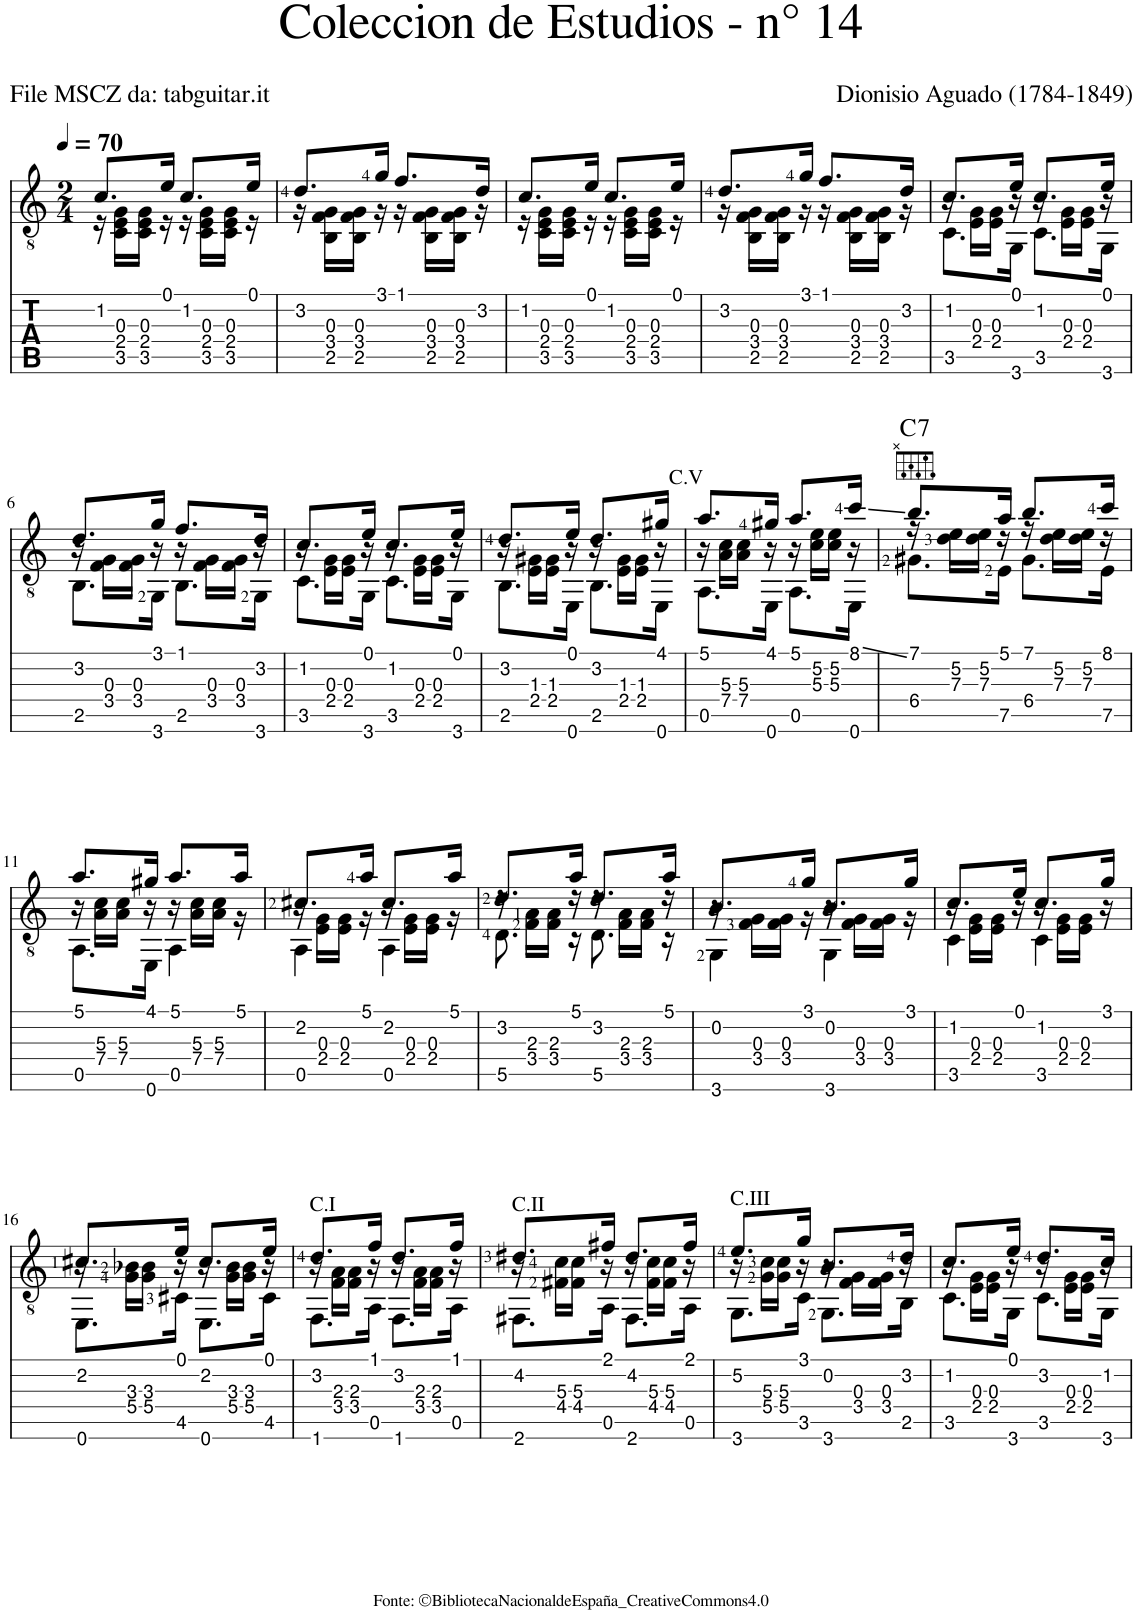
**kern	**kern	**harte
*part1	*part1	*part1
*staff2	*staff1	*
*I"Guitar	*	*
*I'Guit.	*	*
*stria6	*	*
*	*clefGv2	*
*k[]	*k[]	*
*M2/4	*M2/4	*
*MM70	*MM70	*
=1	=1	=1
*^	*^	*
8.cL	16r	8.c/L	16r	.
.	16C\ 16E\ 16G\LL	.	16C\ 16E\ 16G\LL	.
.	16C\ 16E\ 16G\JJ	.	16C\ 16E\ 16G\JJ	.
16eJk	16r	16e/Jk	16r	.
8.cL	16r	8.c/L	16r	.
.	16C\ 16E\ 16G\LL	.	16C\ 16E\ 16G\LL	.
.	16C\ 16E\ 16G\JJ	.	16C\ 16E\ 16G\JJ	.
16eJk	16r	16e/Jk	16r	.
=2	=2	=2	=2	=2
8.dL	16r	8.d/L	16r	.
.	16BB\ 16F\ 16G\LL	.	16BB\ 16F\ 16G\LL	.
.	16BB\ 16F\ 16G\JJ	.	16BB\ 16F\ 16G\JJ	.
16gJk	16r	16g/Jk	16r	.
8.fL	16r	8.f/L	16r	.
.	16BB\ 16F\ 16G\LL	.	16BB\ 16F\ 16G\LL	.
.	16BB\ 16F\ 16G\JJ	.	16BB\ 16F\ 16G\JJ	.
16dJk	16r	16d/Jk	16r	.
=3	=3	=3	=3	=3
8.cL	16r	8.c/L	16r	.
.	16C\ 16E\ 16G\LL	.	16C\ 16E\ 16G\LL	.
.	16C\ 16E\ 16G\JJ	.	16C\ 16E\ 16G\JJ	.
16eJk	16r	16e/Jk	16r	.
8.cL	16r	8.c/L	16r	.
.	16C\ 16E\ 16G\LL	.	16C\ 16E\ 16G\LL	.
.	16C\ 16E\ 16G\JJ	.	16C\ 16E\ 16G\JJ	.
16eJk	16r	16e/Jk	16r	.
=4	=4	=4	=4	=4
8.dL	16r	8.d/L	16r	.
.	16BB\ 16F\ 16G\LL	.	16BB\ 16F\ 16G\LL	.
.	16BB\ 16F\ 16G\JJ	.	16BB\ 16F\ 16G\JJ	.
16gJk	16r	16g/Jk	16r	.
8.fL	16r	8.f/L	16r	.
.	16BB\ 16F\ 16G\LL	.	16BB\ 16F\ 16G\LL	.
.	16BB\ 16F\ 16G\JJ	.	16BB\ 16F\ 16G\JJ	.
16dJk	16r	16d/Jk	16r	.
=5	=5	=5	=5	=5
*	*^	*	*^	*
8.cL	16r	8.CL	8.c/L	16r	8.C\L	.
.	16E\ 16G\LL	.	.	16E\ 16G\LL	.	.
.	16E\ 16G\JJ	.	.	16E\ 16G\JJ	.	.
16eJk	16r	16GGJk	16e/Jk	16r	16GG\Jk	.
8.cL	16r	8.CL	8.c/L	16r	8.C\L	.
.	16E\ 16G\LL	.	.	16E\ 16G\LL	.	.
.	16E\ 16G\JJ	.	.	16E\ 16G\JJ	.	.
16eJk	16r	16GGJk	16e/Jk	16r	16GG\Jk	.
!!LO:LB:g=z	!!	!!
=6	=6	=6	=6	=6	=6	=6
8.dL	16r	8.BBL	8.d/L	16r	8.BB\L	.
.	16F\ 16G\LL	.	.	16F\ 16G\LL	.	.
.	16F\ 16G\JJ	.	.	16F\ 16G\JJ	.	.
16gJk	16r	16GGJk	16g/Jk	16r	16GG\Jk	.
8.fL	16r	8.BBL	8.f/L	16r	8.BB\L	.
.	16F\ 16G\LL	.	.	16F\ 16G\LL	.	.
.	16F\ 16G\JJ	.	.	16F\ 16G\JJ	.	.
16dJk	16r	16GGJk	16d/Jk	16r	16GG\Jk	.
=7	=7	=7	=7	=7	=7	=7
8.cL	16r	8.CL	8.c/L	16r	8.C\L	.
.	16E\ 16G\LL	.	.	16E\ 16G\LL	.	.
.	16E\ 16G\JJ	.	.	16E\ 16G\JJ	.	.
16eJk	16r	16GGJk	16e/Jk	16r	16GG\Jk	.
8.cL	16r	8.CL	8.c/L	16r	8.C\L	.
.	16E\ 16G\LL	.	.	16E\ 16G\LL	.	.
.	16E\ 16G\JJ	.	.	16E\ 16G\JJ	.	.
16eJk	16r	16GGJk	16e/Jk	16r	16GG\Jk	.
=8	=8	=8	=8	=8	=8	=8
8.dL	16r	8.BBL	8.d/L	16r	8.BB\L	.
.	16E\ 16G#\LL	.	.	16E\ 16G#X\LL	.	.
.	16E\ 16G#\JJ	.	.	16E\ 16G#\JJ	.	.
16eJk	16r	16EEJk	16e/Jk	16r	16EE\Jk	.
8.dL	16r	8.BBL	8.d/L	16r	8.BB\L	.
.	16E\ 16G#\LL	.	.	16E\ 16G#\LL	.	.
.	16E\ 16G#\JJ	.	.	16E\ 16G#\JJ	.	.
16g#Jk	16r	16EEJk	16g#X/Jk	16r	16EE\Jk	.
=9	=9	=9	=9	=9	=9	=9
!	!	!	!LO:TX:a:t=C.V	!	!	!
8.aL	16r	8.AAL	8.a/L	16r	8.AA\L	.
.	16A\ 16c\LL	.	.	16A\ 16c\LL	.	.
.	16A\ 16c\JJ	.	.	16A\ 16c\JJ	.	.
16g#Jk	16r	16EEJk	16g#X/Jk	16r	16EE\Jk	.
8.aL	16r	8.AAL	8.a/L	16r	8.AA\L	.
.	16c\ 16e\LL	.	.	16c\ 16e\LL	.	.
.	16c\ 16e\JJ	.	.	16c\ 16e\JJ	.	.
16ccJk	16r	16EEJk	16cc/Jk	16r	16EE\Jk	.
=10	=10	=10	=10	=10	=10	=10
!	!	!	!	!	!	!LO:H:kt=7
8.bL	16r	8.G#L	8.b/L	16r	8.G#X\L	C:7
.	16d\ 16e\LL	.	.	16d\ 16e\LL	.	.
.	16d\ 16e\JJ	.	.	16d\ 16e\JJ	.	.
16aJk	16r	16EJk	16a/Jk	16r	16E\Jk	.
8.bL	16r	8.G#L	8.b/L	16r	8.G#\L	.
.	16d\ 16e\LL	.	.	16d\ 16e\LL	.	.
.	16d\ 16e\JJ	.	.	16d\ 16e\JJ	.	.
16ccJk	16r	16EJk	16cc/Jk	16r	16E\Jk	.
!!LO:LB:g=z	!!	!!
=11	=11	=11	=11	=11	=11	=11
8.aL	16r	8.AAL	8.a/L	16r	8.AA\L	.
.	16A\ 16c\LL	.	.	16A\ 16c\LL	.	.
.	16A\ 16c\JJ	.	.	16A\ 16c\JJ	.	.
16g#Jk	16r	16EEJk	16g#X/Jk	16r	16EE\Jk	.
8.aL	16r	4AA	8.a/L	16r	4AA\	.
.	16A\ 16c\LL	.	.	16A\ 16c\LL	.	.
.	16A\ 16c\JJ	.	.	16A\ 16c\JJ	.	.
16aJk	16r	.	16a/Jk	16r	.	.
=12	=12	=12	=12	=12	=12	=12
8.c#L	16r	4AA	8.c#X/L	16r	4AA\	.
.	16E\ 16G\LL	.	.	16E\ 16G\LL	.	.
.	16E\ 16G\JJ	.	.	16E\ 16G\JJ	.	.
16aJk	16r	.	16a/Jk	16r	.	.
8.c#L	16r	4AA	8.c#/L	16r	4AA\	.
.	16E\ 16G\LL	.	.	16E\ 16G\LL	.	.
.	16E\ 16G\JJ	.	.	16E\ 16G\JJ	.	.
16aJk	16r	.	16a/Jk	16r	.	.
=13	=13	=13	=13	=13	=13	=13
8.dL	16r	8.D	8.d/L	16r	8.D\	.
.	16F\ 16A\LL	.	.	16F\ 16A\LL	.	.
.	16F\ 16A\JJ	.	.	16F\ 16A\JJ	.	.
16aJk	16r	16r	16a/Jk	16r	16r	.
8.dL	16r	8.D	8.d/L	16r	8.D\	.
.	16F\ 16A\LL	.	.	16F\ 16A\LL	.	.
.	16F\ 16A\JJ	.	.	16F\ 16A\JJ	.	.
16aJk	16r	16r	16a/Jk	16r	16r	.
=14	=14	=14	=14	=14	=14	=14
8.BL	16r	4GG	8.B/L	16r	4GG\	.
.	16F\ 16G\LL	.	.	16F\ 16G\LL	.	.
.	16F\ 16G\JJ	.	.	16F\ 16G\JJ	.	.
16gJk	16r	.	16g/Jk	16r	.	.
8.BL	16r	4GG	8.B/L	16r	4GG\	.
.	16F\ 16G\LL	.	.	16F\ 16G\LL	.	.
.	16F\ 16G\JJ	.	.	16F\ 16G\JJ	.	.
16gJk	16r	.	16g/Jk	16r	.	.
=15	=15	=15	=15	=15	=15	=15
8.cL	16r	4C	8.c/L	16r	4C\	.
.	16E\ 16G\LL	.	.	16E\ 16G\LL	.	.
.	16E\ 16G\JJ	.	.	16E\ 16G\JJ	.	.
16eJk	16r	.	16e/Jk	16r	.	.
8.cL	16r	4C	8.c/L	16r	4C\	.
.	16E\ 16G\LL	.	.	16E\ 16G\LL	.	.
.	16E\ 16G\JJ	.	.	16E\ 16G\JJ	.	.
16gJk	16r	.	16g/Jk	16r	.	.
!!LO:LB:g=z	!!	!!
=16	=16	=16	=16	=16	=16	=16
8.c#L	16r	8.EEL	8.c#X/L	16r	8.EE\L	.
.	16G\ 16B-\LL	.	.	16G\ 16B-X\LL	.	.
.	16G\ 16B-\JJ	.	.	16G\ 16B-\JJ	.	.
16eJk	16r	16C#Jk	16e/Jk	16r	16C#X\Jk	.
8.c#L	16r	8.EEL	8.c#/L	16r	8.EE\L	.
.	16G\ 16B-\LL	.	.	16G\ 16B-\LL	.	.
.	16G\ 16B-\JJ	.	.	16G\ 16B-\JJ	.	.
16eJk	16r	16C#Jk	16e/Jk	16r	16C#\Jk	.
=17	=17	=17	=17	=17	=17	=17
!	!	!	!LO:TX:a:t=C.I	!	!	!
8.dL	16r	8.FFL	8.d/L	16r	8.FF\L	.
.	16F\ 16A\LL	.	.	16F\ 16A\LL	.	.
.	16F\ 16A\JJ	.	.	16F\ 16A\JJ	.	.
16fJk	16r	16AAJk	16f/Jk	16r	16AA\Jk	.
8.dL	16r	8.FFL	8.d/L	16r	8.FF\L	.
.	16F\ 16A\LL	.	.	16F\ 16A\LL	.	.
.	16F\ 16A\JJ	.	.	16F\ 16A\JJ	.	.
16fJk	16r	16AAJk	16f/Jk	16r	16AA\Jk	.
=18	=18	=18	=18	=18	=18	=18
!	!	!	!LO:TX:a:t=C.II	!	!	!
8.d#L	16r	8.FF#L	8.d#X/L	16r	8.FF#X\L	.
.	16F#\ 16c\LL	.	.	16F#X\ 16c\LL	.	.
.	16F#\ 16c\JJ	.	.	16F#\ 16c\JJ	.	.
16f#Jk	16r	16AAJk	16f#X/Jk	16r	16AA\Jk	.
8.d#L	16r	8.FF#L	8.d#/L	16r	8.FF#\L	.
.	16F#\ 16c\LL	.	.	16F#\ 16c\LL	.	.
.	16F#\ 16c\JJ	.	.	16F#\ 16c\JJ	.	.
16f#Jk	16r	16AAJk	16f#/Jk	16r	16AA\Jk	.
=19	=19	=19	=19	=19	=19	=19
!	!	!	!LO:TX:a:t=C.III	!	!	!
8.eL	16r	8.GGL	8.e/L	16r	8.GG\L	.
.	16G\ 16c\LL	.	.	16G\ 16c\LL	.	.
.	16G\ 16c\JJ	.	.	16G\ 16c\JJ	.	.
16gJk	16r	16CJk	16g/Jk	16r	16C\Jk	.
8.BL	16r	8.GGL	8.B/L	16r	8.GG\L	.
.	16F\ 16G\LL	.	.	16F\ 16G\LL	.	.
.	16F\ 16G\JJ	.	.	16F\ 16G\JJ	.	.
16dJk	16r	16BBJk	16d/Jk	16r	16BB\Jk	.
=20	=20	=20	=20	=20	=20	=20
8.cL	16r	8.CL	8.c/L	16r	8.C\L	.
.	16E\ 16G\LL	.	.	16E\ 16G\LL	.	.
.	16E\ 16G\JJ	.	.	16E\ 16G\JJ	.	.
16eJk	16r	16GGJk	16e/Jk	16r	16GG\Jk	.
8.dL	16r	8.CL	8.d/L	16r	8.C\L	.
.	16E\ 16G\LL	.	.	16E\ 16G\LL	.	.
.	16E\ 16G\JJ	.	.	16E\ 16G\JJ	.	.
16cJk	16r	16GGJk	16c/Jk	16r	16GG\Jk	.
*v	*v	*v	*	*	*	*
*	*v	*v	*v	*
=	=	=
*-	*-	*-
